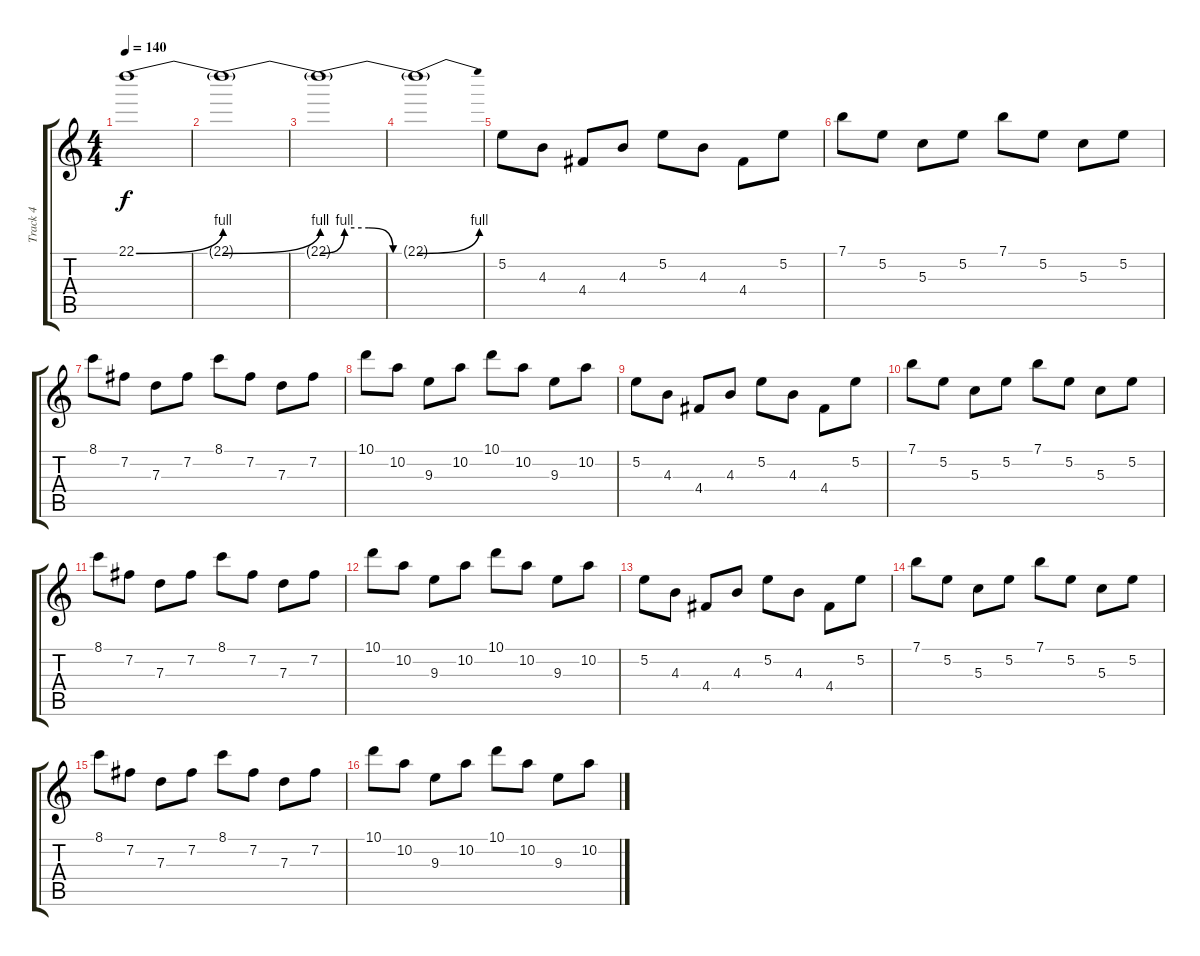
\track ("Track 4" "Track 4") {instrument overdrivenguitar}
\staff {score tabs}
\tuning (E4 B3 G3 D3 A2 E2) {hide}
\ts (4 4)
\tempo 140
\clef g2
\ks c
22.1{be (bend 0 0 60 4)}.1{dy f} |
22.1{be (bend 0 0 60 4) t}.1 |
22.1{be (custom 0 0 15 4 30 4 45 0 60 0) t}.1 |
22.1{be (bend 0 0 60 4) t}.1 |
5.2.8 4.3.8 4.4.8 4.3.8 5.2.8 4.3.8 4.4.8 5.2.8 |
7.1.8 5.2.8 5.3.8 5.2.8 7.1.8 5.2.8 5.3.8 5.2.8 |
8.1.8 7.2.8 7.3.8 7.2.8 8.1.8 7.2.8 7.3.8 7.2.8 |
10.1.8 10.2.8 9.3.8 10.2.8 10.1.8 10.2.8 9.3.8 10.2.8 |
5.2.8 4.3.8 4.4.8 4.3.8 5.2.8 4.3.8 4.4.8 5.2.8 |
7.1.8 5.2.8 5.3.8 5.2.8 7.1.8 5.2.8 5.3.8 5.2.8 |
8.1.8 7.2.8 7.3.8 7.2.8 8.1.8 7.2.8 7.3.8 7.2.8 |
10.1.8 10.2.8 9.3.8 10.2.8 10.1.8 10.2.8 9.3.8 10.2.8 |
5.2.8 4.3.8 4.4.8 4.3.8 5.2.8 4.3.8 4.4.8 5.2.8 |
7.1.8 5.2.8 5.3.8 5.2.8 7.1.8 5.2.8 5.3.8 5.2.8 |
8.1.8 7.2.8 7.3.8 7.2.8 8.1.8 7.2.8 7.3.8 7.2.8 |
10.1.8 10.2.8 9.3.8 10.2.8 10.1.8 10.2.8 9.3.8 10.2.8
